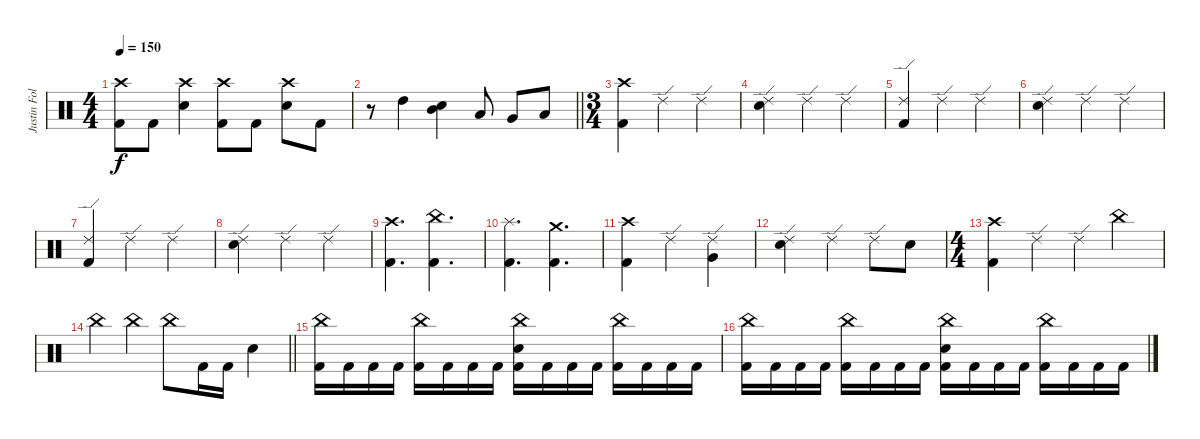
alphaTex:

\track ("Justin Foley" "Justin Fol") {instrument percussion}
\staff {score}
\articulation defaults
\ts (4 4)
\tempo 150
\clef neutral
\ks c
("Crash high (hit)" "Kick (hit) 2").8{dy f} "Kick (hit) 2".8 ("Crash high (hit)" "Snare (hit) 2").4 ("Crash high (hit)" "Kick (hit) 2").8 "Kick (hit) 2".8 ("Crash high (hit)" "Snare (hit) 2").8 "Kick (hit) 2".8 |
\barLineRight lightlight
r.8 "High Tom (hit)".4 ("Mid Tom (hit)" "Snare (hit) 2").4 "Low Tom (hit)".8 "Very Low Tom (hit)".8 "Low Floor Tom (hit)".8 |
\ts (3 4)
("Crash high (hit)" "Kick (hit) 2").4 "Ride (edge) 2".4 "Ride (edge) 2".4 |
("Ride (edge) 2" "Snare (hit) 2").4 "Ride (edge) 2".4 "Ride (edge) 2".4 |
("Ride (edge) 2" "Kick (hit) 2").4 "Ride (edge) 2".4 "Ride (edge) 2".4 |
("Ride (edge) 2" "Snare (hit) 2").4 "Ride (edge) 2".4 "Ride (edge) 2".4 |
("Ride (edge) 2" "Kick (hit) 2").4 "Ride (edge) 2".4 "Ride (edge) 2".4 |
("Ride (edge) 2" "Snare (hit) 2").4 "Ride (edge) 2".4 "Ride (edge) 2".4 |
("Crash high (hit)" "Kick (hit) 2").4{d} ("China (hit)" "Kick (hit) 2").4{d} |
("Splash (hit)" "Kick (hit) 2").4{d} ("Crash medium (hit)" "Kick (hit) 2").4{d} |
("Crash high (hit)" "Kick (hit) 2").4 "Ride (edge) 2".4 ("Ride (edge) 2" "Very Low Tom (hit)").4 |
("Ride (edge) 2" "Snare (hit) 2").4 "Ride (edge) 2".4 "Ride (edge) 2".8 "Snare (hit) 2".8 |
\ts (4 4)
("Crash high (hit)" "Kick (hit) 2").4 "Ride (edge) 2".4 "Ride (edge) 2".4 "China (hit)".4 |
\barLineRight lightlight "China (hit)".4 "China (hit)".4 "China (hit)".8 "Kick (hit) 2".16 "Kick (hit) 2".16 "Snare (hit) 2".4
|
("China (hit)" "Kick (hit) 2").16 "Kick (hit) 2".16 "Kick (hit) 2".16 "Kick (hit) 2".16 ("China (hit)" "Kick (hit) 2").16 "Kick (hit) 2".16 "Kick (hit) 2".16 "Kick (hit) 2".16 ("China (hit)" "Snare (hit) 2" "Kick (hit) 2").16 "Kick (hit) 2".16 "Kick (hit) 2".16 "Kick (hit) 2".16 ("China (hit)" "Kick (hit) 2").16 "Kick (hit) 2".16 "Kick (hit) 2".16 "Kick (hit) 2".16 |
("China (hit)" "Kick (hit) 2").16 "Kick (hit) 2".16 "Kick (hit) 2".16 "Kick (hit) 2".16 ("China (hit)" "Kick (hit) 2").16 "Kick (hit) 2".16 "Kick (hit) 2".16 "Kick (hit) 2".16 ("China (hit)" "Snare (hit) 2" "Kick (hit) 2").16 "Kick (hit) 2".16 "Kick (hit) 2".16 "Kick (hit) 2".16 ("China (hit)" "Kick (hit) 2").16 "Kick (hit) 2".16 "Kick (hit) 2".16 "Kick (hit) 2".16
